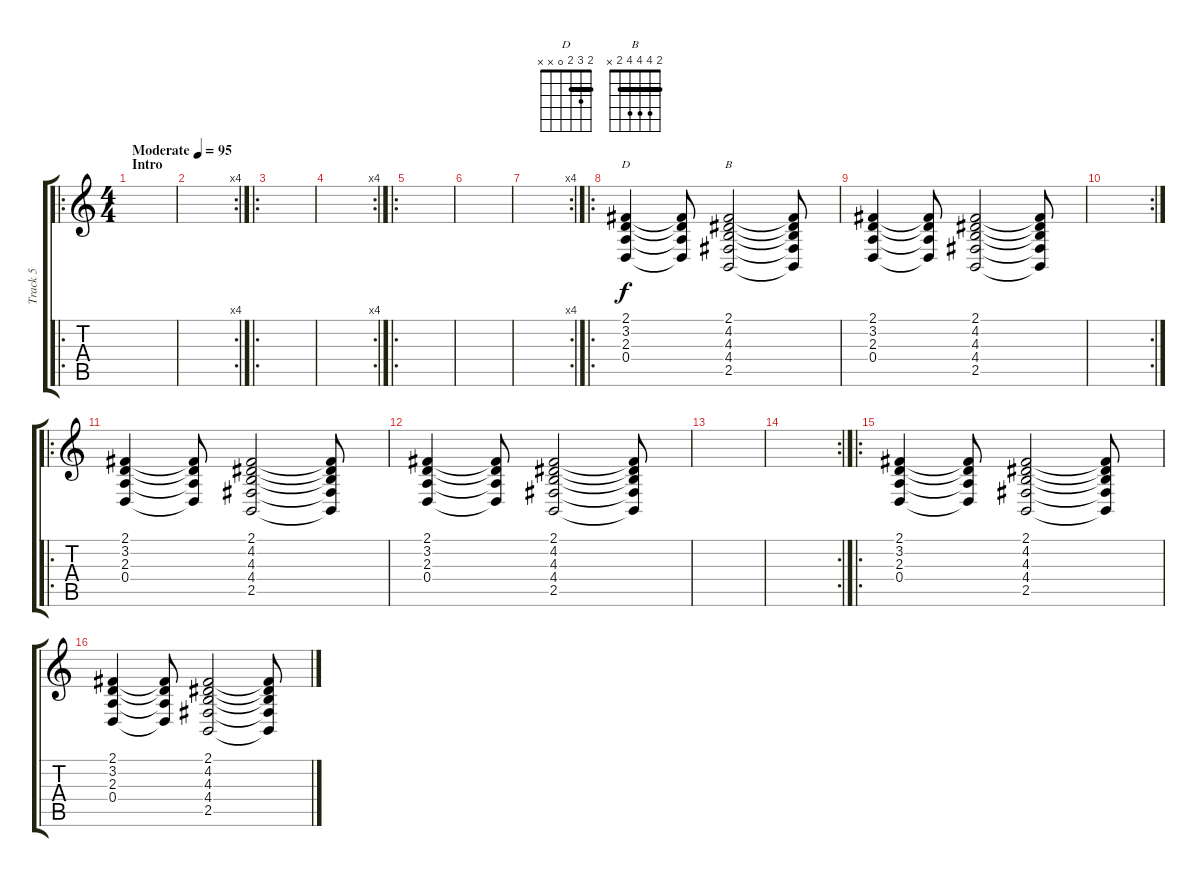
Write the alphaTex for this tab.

\track ("Track 5" "Track 5") {instrument cello}
\staff {score tabs}
\tuning (E4 B3 G3 D3 A2 E2) {hide}
\chord ("D" 2 3 2 0 x x) {barre 2}
\chord ("B" 2 4 4 4 2 x) {barre 2}
\ro
\ts (4 4)
\section ("" "Intro")
\tempo (95 "Moderate")
\clef g2
\ks c
|
\rc 4
|
\ro
|
\rc 4
|
\ro
|
|
\rc 4
|
\ro
(2.1 3.2 2.3 0.4).4{ch "D"} (2.1{t} 3.2{t} 2.3{t} 0.4{t}).8 (2.1 4.2 4.3 4.4 2.5).2{ch "B"} (2.1{t} 4.2{t} 4.3{t} 4.4{t} 2.5{t}).8 |
(2.1 3.2 2.3 0.4).4 (2.1{t} 3.2{t} 2.3{t} 0.4{t}).8 (2.1 4.2 4.3 4.4 2.5).2 (2.1{t} 4.2{t} 4.3{t} 4.4{t} 2.5{t}).8 |
\rc 2
|
\ro
(2.1 3.2 2.3 0.4).4 (2.1{t} 3.2{t} 2.3{t} 0.4{t}).8 (2.1 4.2 4.3 4.4 2.5).2 (2.1{t} 4.2{t} 4.3{t} 4.4{t} 2.5{t}).8 |
(2.1 3.2 2.3 0.4).4 (2.1{t} 3.2{t} 2.3{t} 0.4{t}).8 (2.1 4.2 4.3 4.4 2.5).2 (2.1{t} 4.2{t} 4.3{t} 4.4{t} 2.5{t}).8 |
|
\rc 2
|
\ro
(2.1 3.2 2.3 0.4).4 (2.1{t} 3.2{t} 2.3{t} 0.4{t}).8 (2.1 4.2 4.3 4.4 2.5).2 (2.1{t} 4.2{t} 4.3{t} 4.4{t} 2.5{t}).8 |
(2.1 3.2 2.3 0.4).4 (2.1{t} 3.2{t} 2.3{t} 0.4{t}).8 (2.1 4.2 4.3 4.4 2.5).2 (2.1{t} 4.2{t} 4.3{t} 4.4{t} 2.5{t}).8
